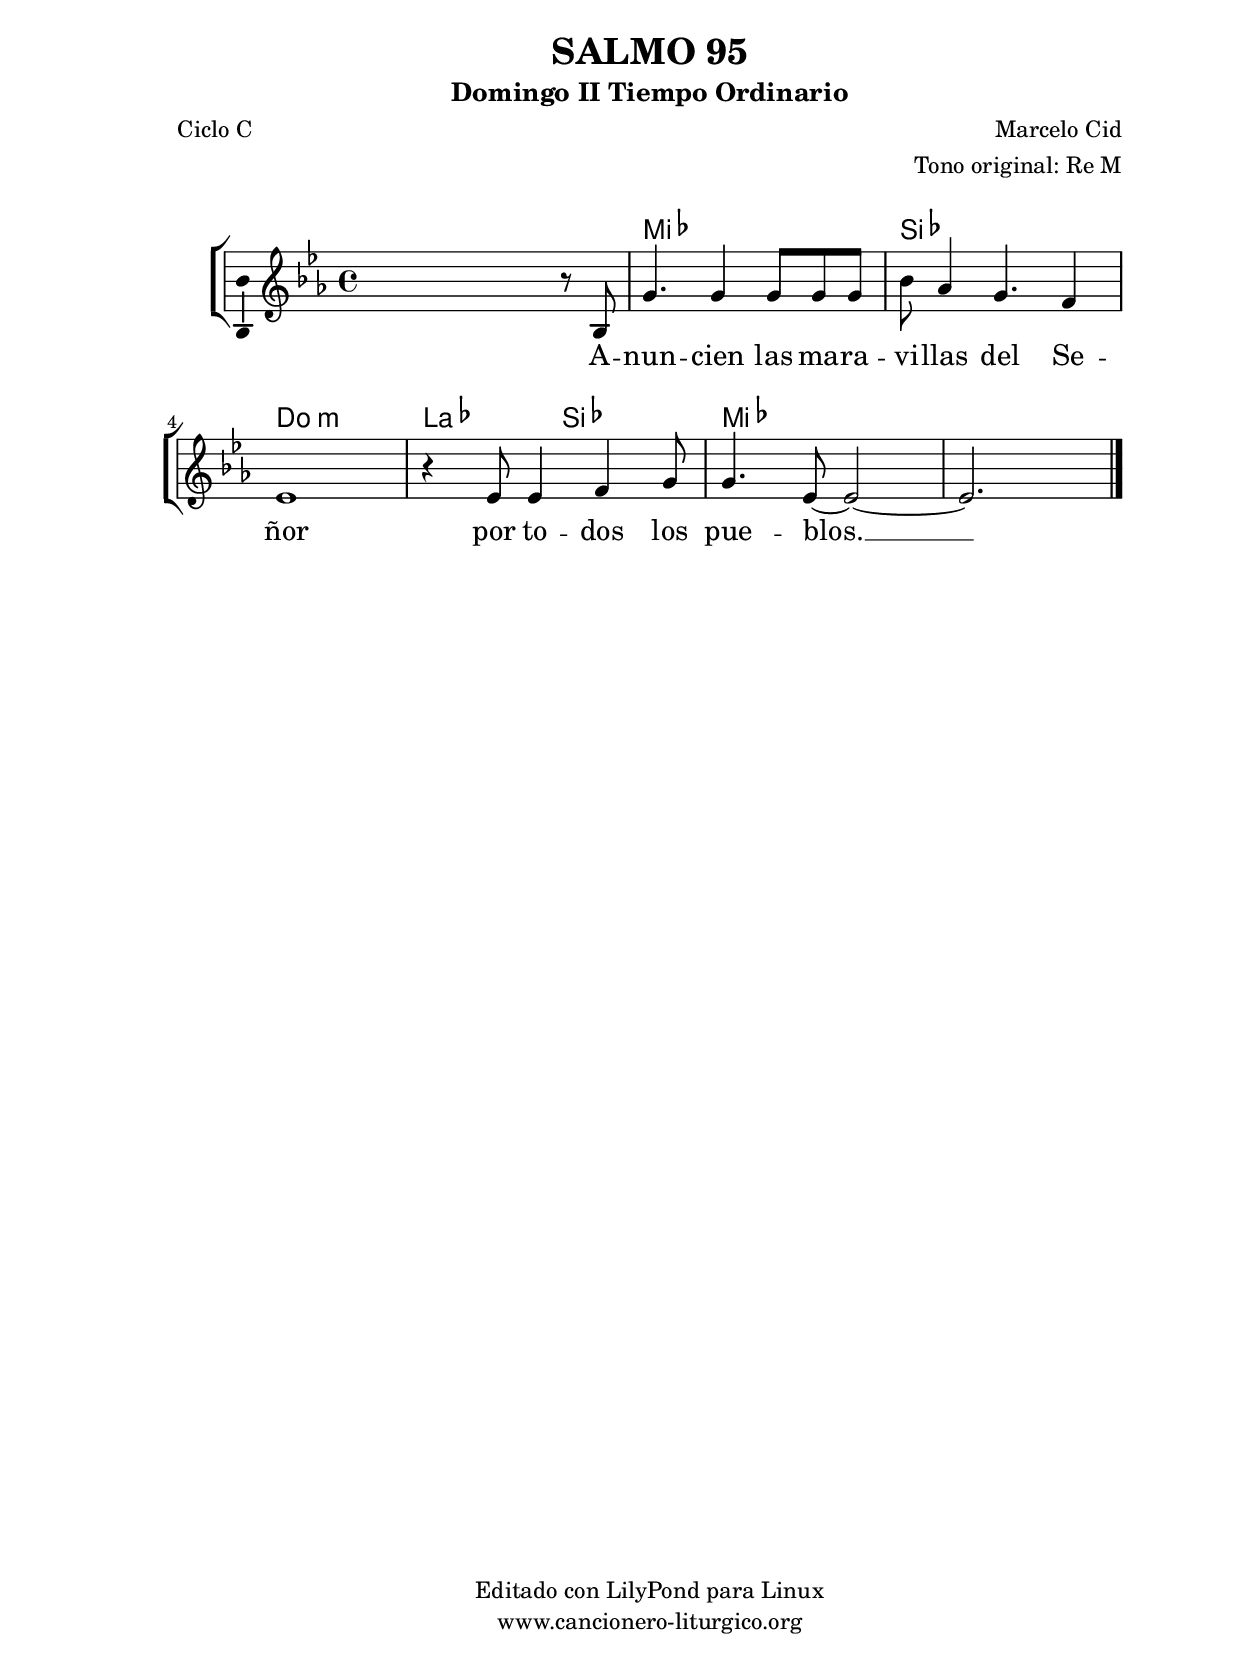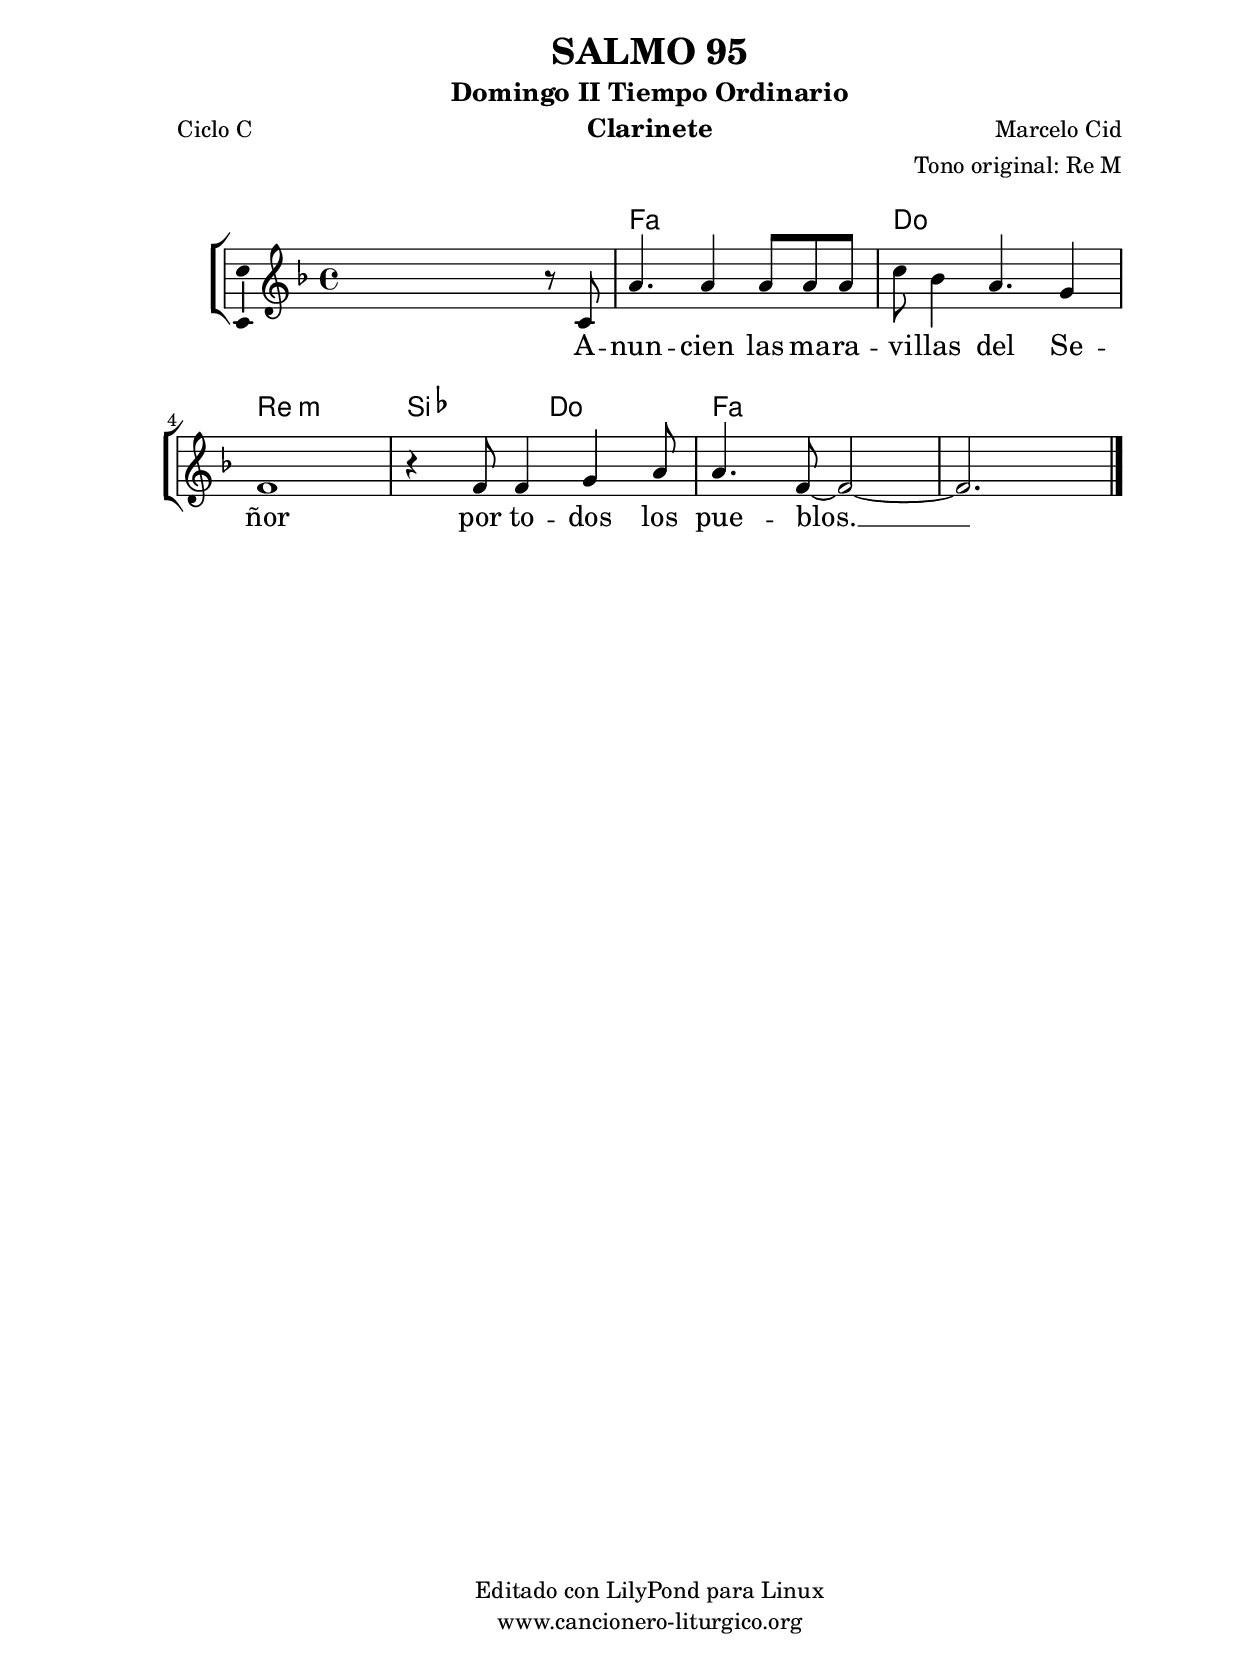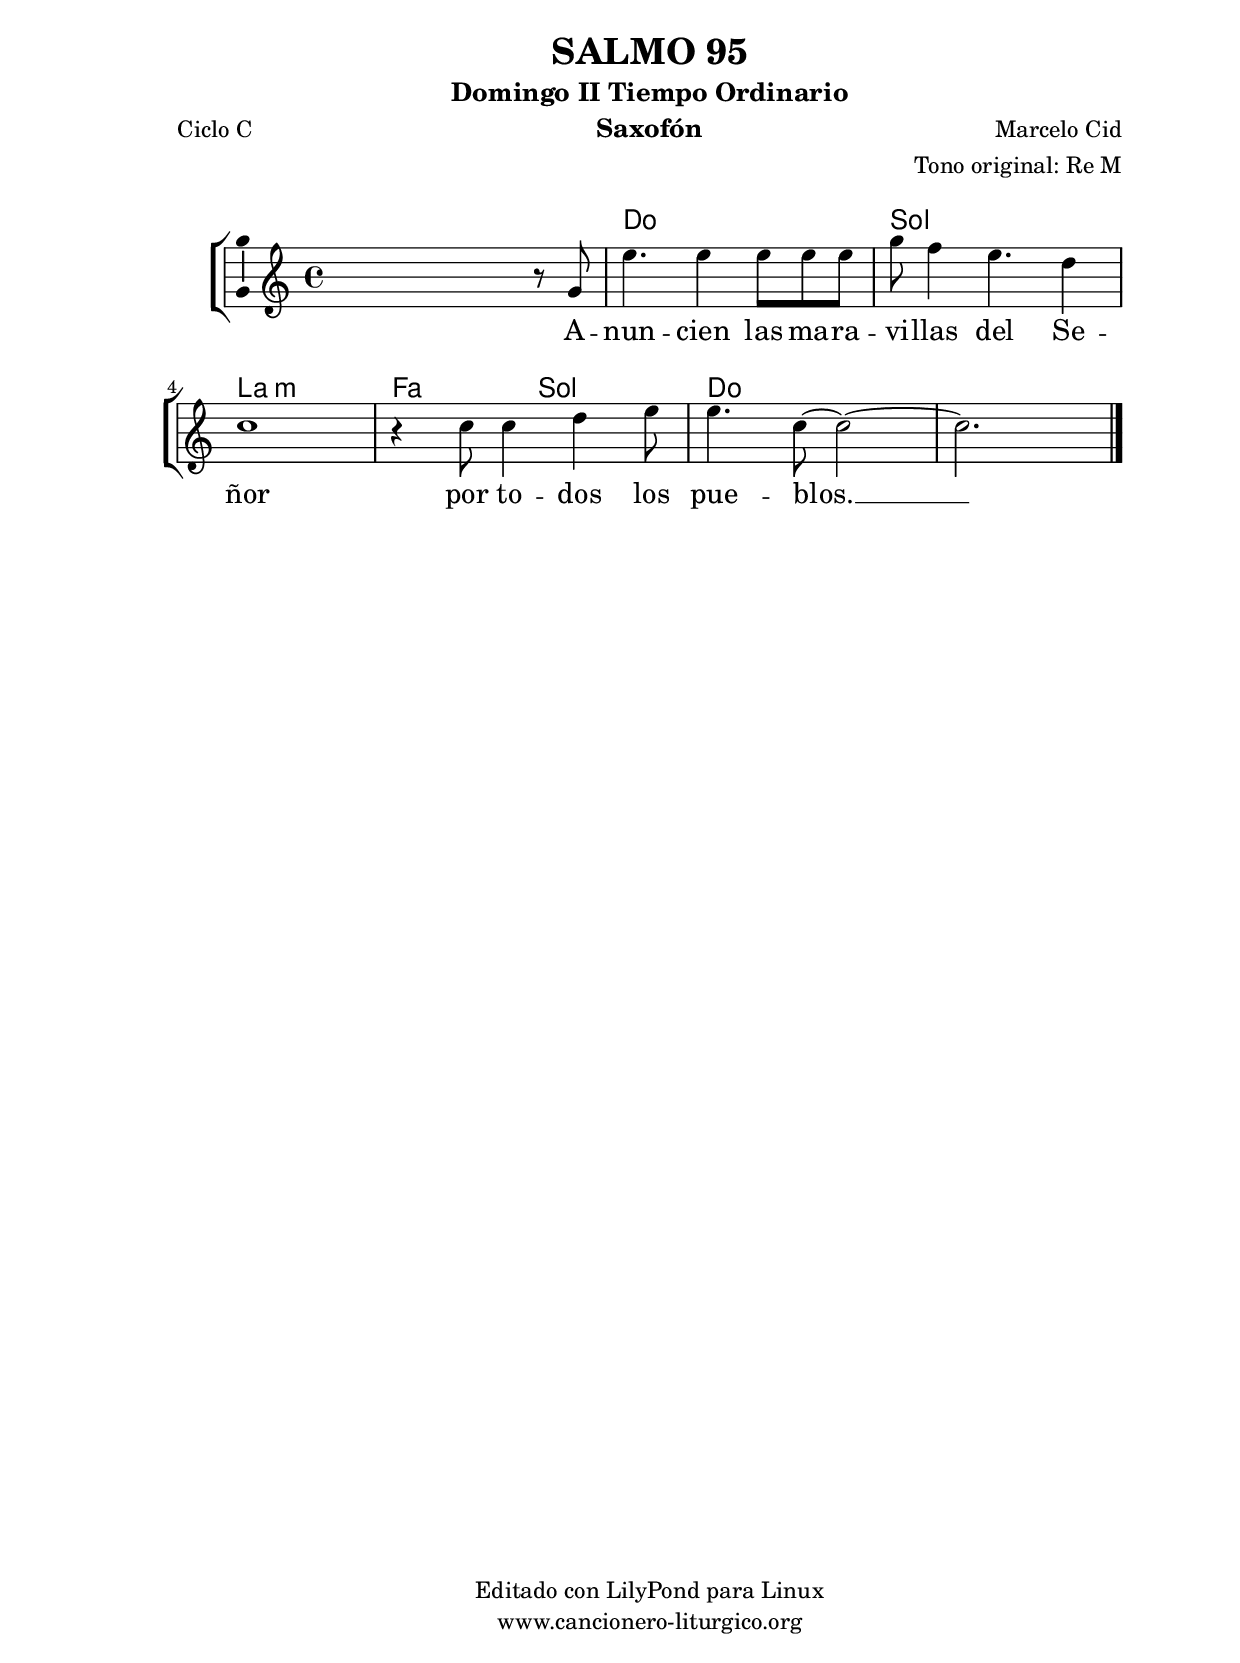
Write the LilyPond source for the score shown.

%
%para convertir .midi en .wav:
%timidity filename.midi -Ow -o finename.wav
%
%
%Para convertir de .wav a .mp3:
%lame -h -m j filename.wav
%
%
%para escuchar el midi:
%timidity nombrefichero.midi
%


%versión de lilypond para la que se ha escrito esta partitura:
\version "2.16.0"

	%Tamaño papel
	#(set-default-paper-size "a4")
	%Tamaño partitura
	#(set-global-staff-size 20)
	%No responde al pulsar sobre una nota
	#(ly:set-option 'point-and-click #f)

%parámetros del encabezamiento:
\header {
	title = "SALMO 95"
	subtitle = "Domingo II Tiempo Ordinario"
	composer = "Marcelo Cid"
	poet = "Ciclo C"
	meter = ""
	arranger = "Tono original: Re M"
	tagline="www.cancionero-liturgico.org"
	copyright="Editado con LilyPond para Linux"
	tiempo = "Ordinario"
	usos = "Salmo"
	letra = "Anuncien las maravillas del Señor por todos los pueblos."
	}

%parámetros asociados al papel:
\paper  {
	oddHeaderMarkup = \markup {\fill-line { \on-the-fly #not-first-page \fromproperty #'header:title \on-the-fly #not-first-page \fromproperty #'header:composer }}
	evenHeaderMarkup = \markup {\fill-line { \fromproperty #'header:composer \fromproperty #'header:title }}
	#(set-paper-size "a4")
	print-page-number = ##f
	first-page-number = 1
	print-first-page-number = ##f
%	head-separation = 3.0 \cm
	top-margin = 2.0 \cm
	bottom-margin = 0.5\cm
%%%	bottom-margin = -1.0\cm
	left-margin = 3.0 \cm
	line-width = 16.0 \cm 
	indent = 8\mm
	interscoreline = 2.\mm
	between-system-space = 15\mm
%	para que las partituras no llenen la hoja:
	ragged-bottom = ##t
%	idem para la última hoja:
	ragged-last-bottom = ##f
%	para que las partituras llenen el ancho del papel:
	ragged-last = ##f
	after-title-space = 2.5 \cm
%page-count=1
%system-count=8

	%Flexible Vertical Spacing
%	markup-markup-spacing =
%	#'((basic-distance . 15) (minimum-distance . 15) (padding . 3))
	markup-system-spacing =
	#'((basic-distance . 15) (minimum-distance . 15) (padding . 3))
	system-system-spacing =
	#'((basic-distance . 15) (minimum-distance . 15) (padding . 3))
	score-system-spacing =
	#'((basic-distance . 15) (minimum-distance . 15) (padding . 5))
%	top-system-spacing = % header
%	#'((basic-distance . 8) (minimum-distance . 0) (padding . 3))
%	top-markup-spacing =
%	#'((basic-distance . 20) (minimum-distance . 20) (padding . 3))
	last-bottom-spacing = % footer
	#'((basic-distance . 5) (minimum-distance . 5) (padding . 3))
%	score-markup-spacing =
%	#'((basic-distance . 16) (minimum-distance . 13) (padding . 3))

	}


%parámetros que afectan a toda la partitura:
global =  {
	%clave de sol (G):
	\clef G
	%armadura:
	\transpose d ees
	\key d \major
	\tempo 4=100
	\set Score.tempoHideNote = ##t
	}


acordes = {
	\italianChords
	\chordmode {
	\transpose d ees
{
s1
d1 a b:m g2 a d1 d
	}
	}
}


melodia = 
	\transpose d ees
{
	\relative c'{
	\time 4/4

s2 s4 r8 a8
fis'4. fis4 fis8 fis fis
a8 g4 fis4. e4
d1
r4 d8 d4 e fis8
fis4. d8~d2~
d2. s4

	\bar "|."
	}
	}


texto = \lyricmode {
A -- nun -- cien las ma -- ra -- vi -- llas del Se -- ñor
por to -- dos los pue -- blos. __
	}


acordesStaff = \context ChordNames = acordesStaff <<
	\set chordChanges = ##t
	\acordes
	>>


vozStaff = \context Voice = vozStaff
\with {\consists "Ambitus_engraver"}
<<
%	\set Staff.instrumentName = ""
%	\set Staff.shortInstrumentName = ""
%	\set Staff.midiInstrument = #"clarinet"
%	\set Staff.midiInstrument = #"cello"
%	\set Staff.midiInstrument = #"flute"
	\set Staff.midiInstrument = #"electric guitar (jazz)"
%	\set Staff.midiInstrument = #"english horn"
%	\set Staff.midiInstrument = #"violin"
%	\set Staff.midiInstrument = #"glockenspiel"
	\set Staff.midiMinimumVolume = #0.7
	\set Staff.midiMaximumVolume = #0.9
	\global
	\melodia
	>>


textoStaff = \context Lyrics = textoStaff <<
	\lyricsto vozStaff \texto
	>>

\book {
	\score {
		\context ChoirStaff {
			\override StaffGroup.SystemStartBracket #'collapse-height = #1
			\override Score.SystemStartBar #'collapse-height = #1
			<<
			\acordesStaff
			\vozStaff
			\textoStaff
			>>
			}
		\layout {
	    		\context {
				\Lyrics
				\override LyricText #'font-size = #2
				}
	   		 \context {
				\Score
				%fontSize = #3
				\override StaffSymbol #'staff-space = #(magstep +3)
				%\override Beam #'thickness = #0.55
				%\override SpacingSpanner #'spacing-increment = #1.0
				%\override Slur #'height-limit = #1.5
				}
			}
		}
	\score {
		\unfoldRepeats
		\context ChoirStaff {
			<<
			\acordesStaff
			\vozStaff
			>>
			}
		\midi {
	  		\context {
	  			\Score
				tempoWholesPerMinute = #(ly:make-moment 70 4)
				}
			}
		}
	}

%Partitura para clarinete
#(define output-suffix "C")
\book {
	\header{
		instrument = "Clarinete"
		}
	\score {
		\context ChoirStaff {
			\override StaffGroup.SystemStartBracket #'collapse-height = #1
			\override Score.SystemStartBar #'collapse-height = #1
\transpose c d
			<<
			\acordesStaff
			\vozStaff
			\textoStaff
			>>
			}
		\layout {
	    		\context {
				\Lyrics
				\override LyricText #'font-size = #2
				}
	   		 \context {
				\Score
				%fontSize = #3
				\override StaffSymbol #'staff-space = #(magstep +3)
				%\override Beam #'thickness = #0.55
				%\override SpacingSpanner #'spacing-increment = #1.0
				%\override Slur #'height-limit = #1.5
				}
			}
		}
	}

%Partitura para saxofón
#(define output-suffix "S")
\book {
	\header{
		instrument = "Saxofón"
		}
	\score {
		\context ChoirStaff {
			\override StaffGroup.SystemStartBracket #'collapse-height = #1
			\override Score.SystemStartBar #'collapse-height = #1
\transpose c a
			<<
			\acordesStaff
			\vozStaff
			\textoStaff
			>>
			}
		\layout {
	    		\context {
				\Lyrics
				\override LyricText #'font-size = #2
				}
	   		 \context {
				\Score
				%fontSize = #3
				\override StaffSymbol #'staff-space = #(magstep +3)
				%\override Beam #'thickness = #0.55
				%\override SpacingSpanner #'spacing-increment = #1.0
				%\override Slur #'height-limit = #1.5
				}
			}
		}
	}

